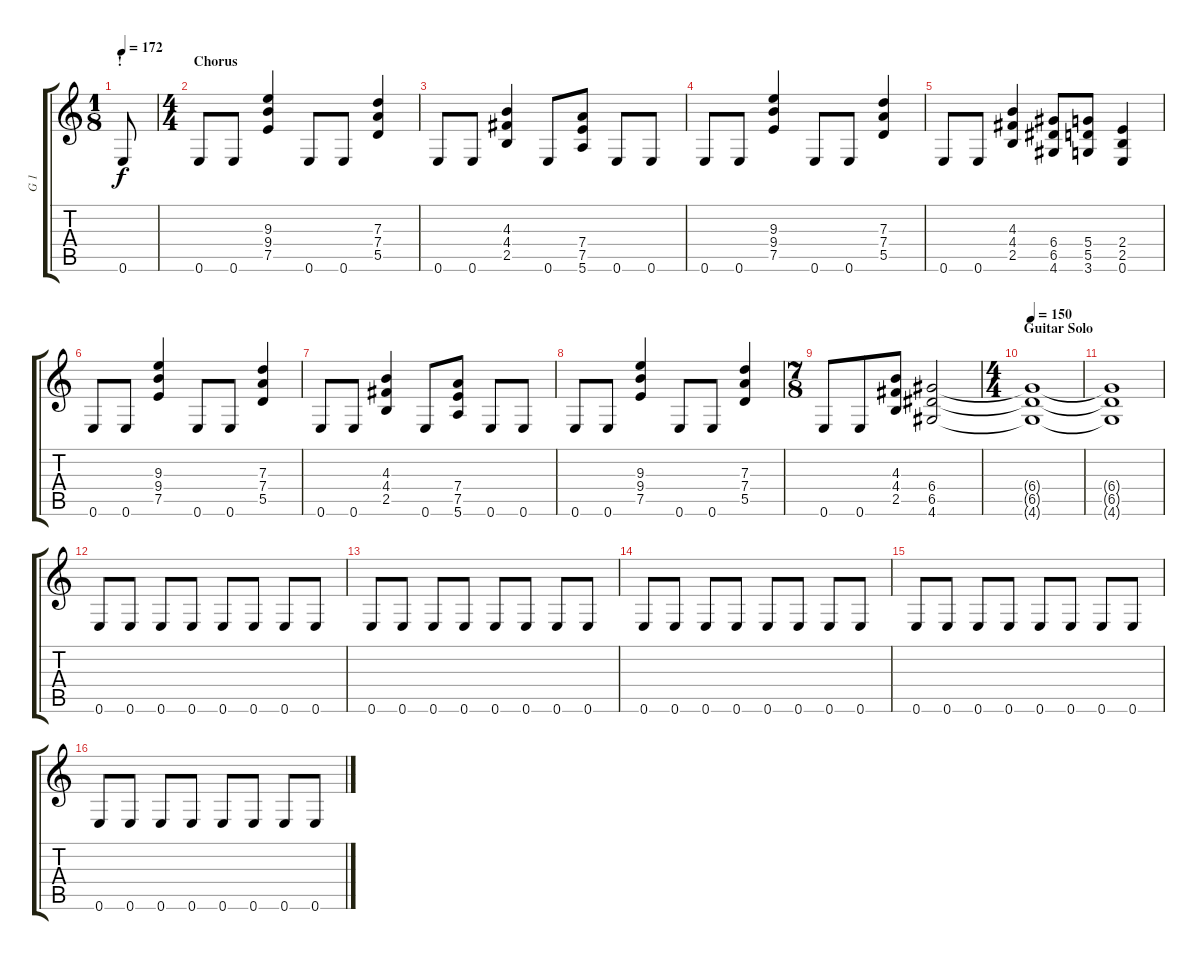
\track ("G 1" "G 1") {instrument distortionguitar}
\staff {score tabs}
\tuning (E4 B3 G3 D3 A2 E2) {hide}
\ts (1 8)
\section ("" "!")
\tempo 172
\clef g2
\ks c
0.6.8{dy f} |
\ts (4 4)
\section ("" "Chorus")
0.6.8 0.6.8 (9.3 9.4 7.5).4 0.6.8 0.6.8 (7.3 7.4 5.5).4 |
0.6.8 0.6.8 (4.3 4.4 2.5).4 0.6.8 (7.4 7.5 5.6).8 0.6.8 0.6.8 |
0.6.8 0.6.8 (9.3 9.4 7.5).4 0.6.8 0.6.8 (7.3 7.4 5.5).4 |
0.6.8 0.6.8 (4.3 4.4 2.5).4 (6.4 6.5 4.6).8 (5.4 5.5 3.6).8 (2.4 2.5 0.6).4 |
0.6.8 0.6.8 (9.3 9.4 7.5).4 0.6.8 0.6.8 (7.3 7.4 5.5).4 |
0.6.8 0.6.8 (4.3 4.4 2.5).4 0.6.8 (7.4 7.5 5.6).8 0.6.8 0.6.8 |
0.6.8 0.6.8 (9.3 9.4 7.5).4 0.6.8 0.6.8 (7.3 7.4 5.5).4 |
\ts (7 8)
0.6.8 0.6.8 (4.3 4.4 2.5).8 (6.4 6.5 4.6).2{volume 5} |
\ts (4 4)
\section ("" "Guitar Solo")
\tempo 150
(6.4{t} 6.5{t} 4.6{t}).1 |
(6.4{t} 6.5{t} 4.6{t}).1 |
0.6.8{volume 14} 0.6.8 0.6.8 0.6.8 0.6.8 0.6.8 0.6.8 0.6.8 |
0.6.8 0.6.8 0.6.8 0.6.8 0.6.8 0.6.8 0.6.8 0.6.8 |
0.6.8 0.6.8 0.6.8 0.6.8 0.6.8 0.6.8 0.6.8 0.6.8 |
0.6.8 0.6.8 0.6.8 0.6.8 0.6.8 0.6.8 0.6.8 0.6.8 |
0.6.8 0.6.8 0.6.8 0.6.8 0.6.8 0.6.8 0.6.8 0.6.8
